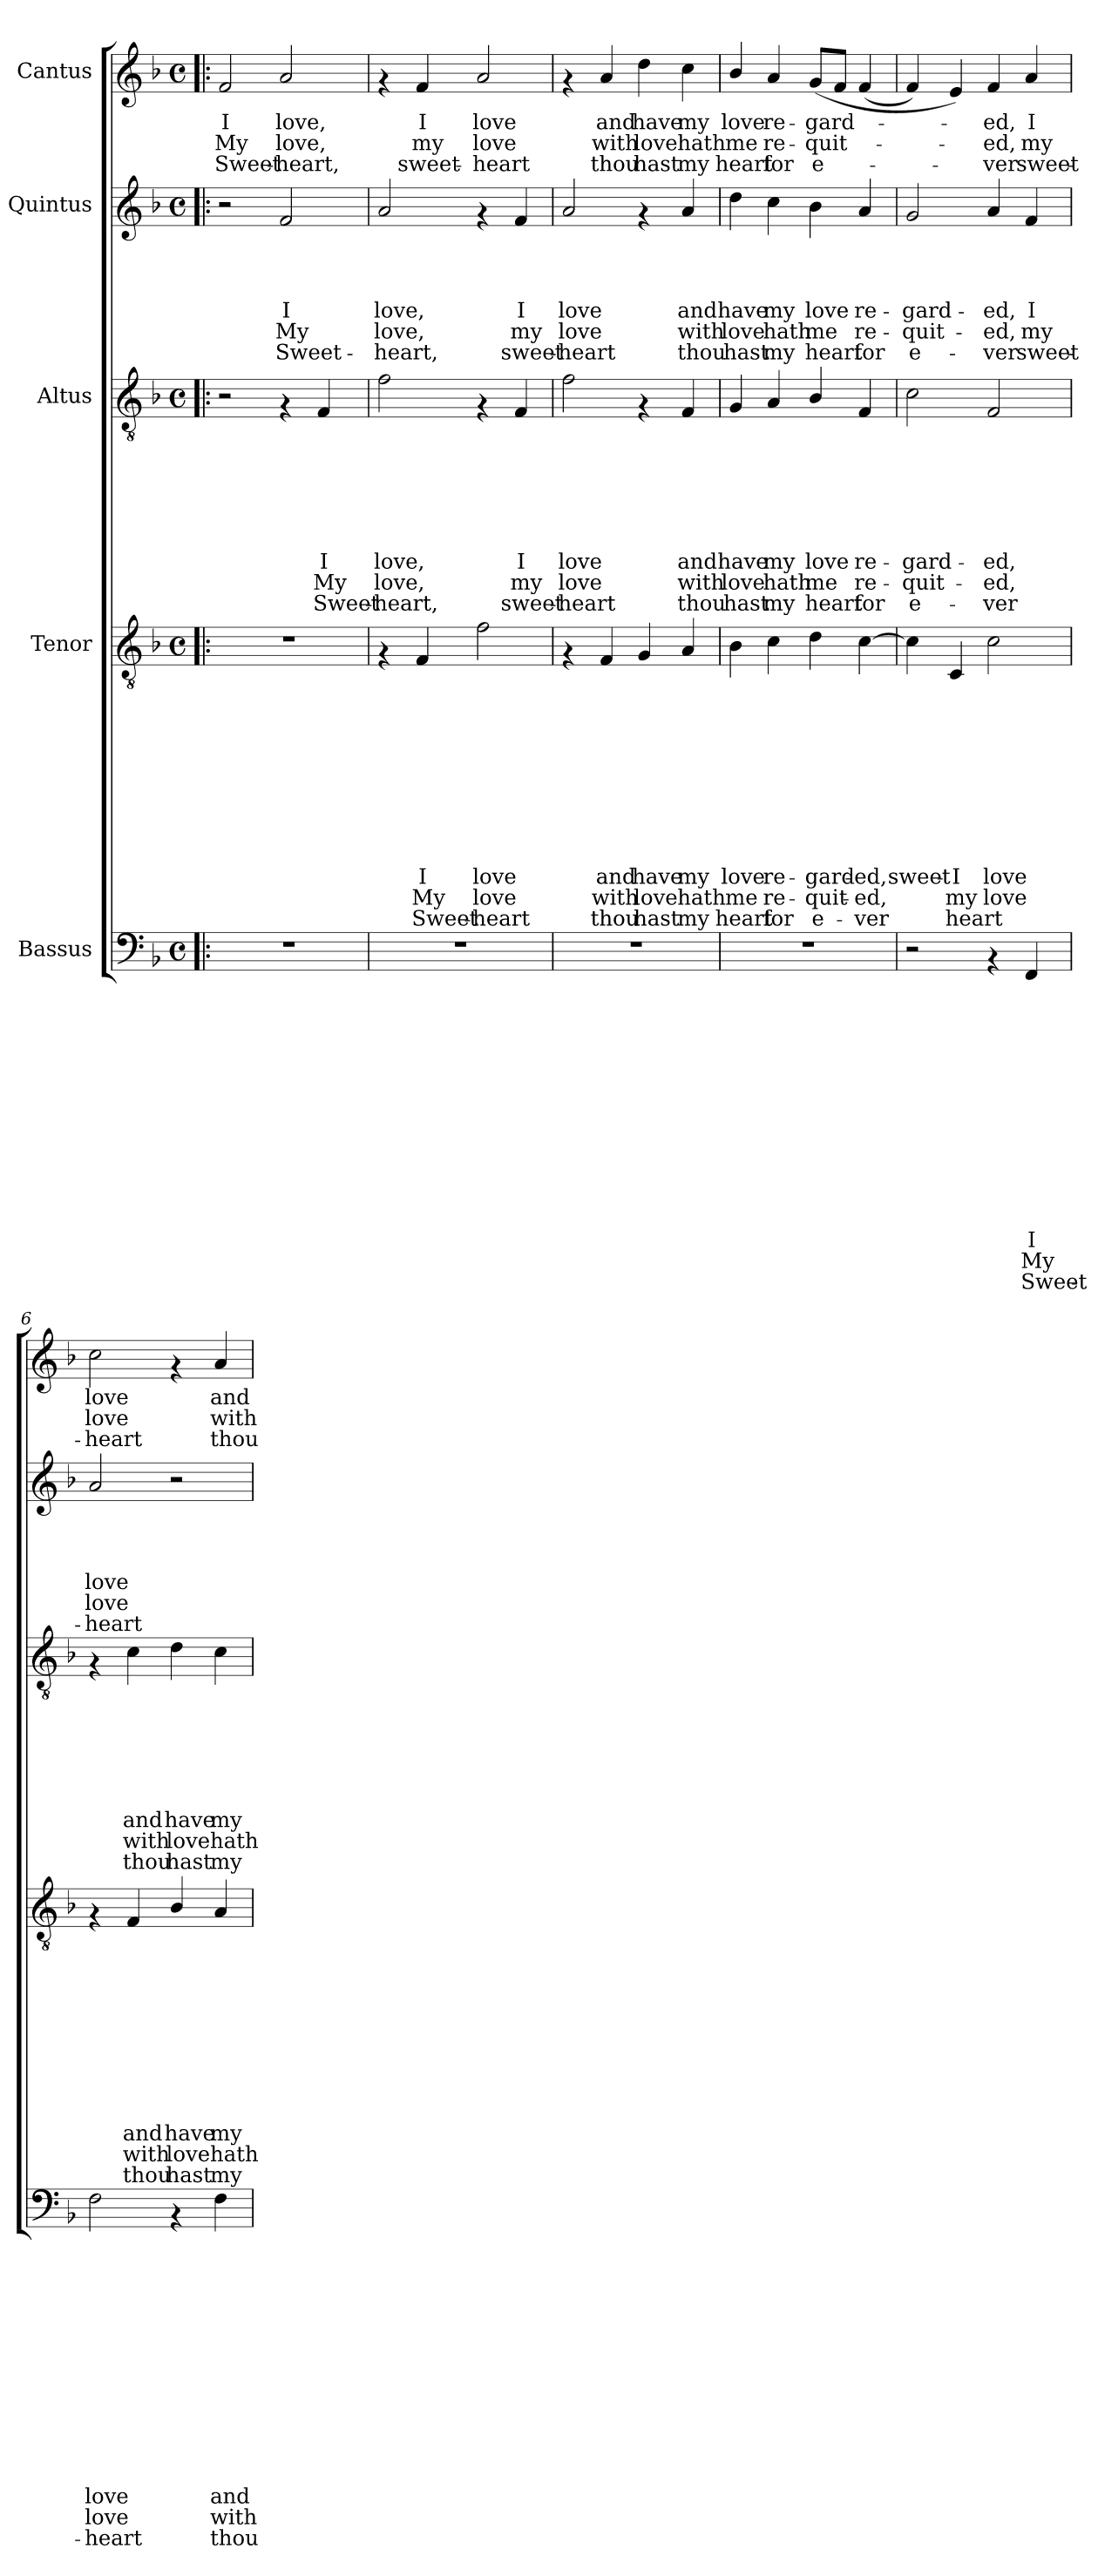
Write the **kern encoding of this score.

**kern	**text	**text	**text	**text	**text	**text	**text	**text	**text	**text	**text	**text	**text	**text	**text	**kern	**text	**text	**text	**text	**text	**text	**text	**text	**text	**text	**text	**text	**kern	**text	**text	**text	**text	**text	**text	**text	**text	**text	**kern	**text	**text	**text	**text	**text	**text	**kern	**text	**text	**text
*part5	*part5	*part5	*part5	*part5	*part5	*part5	*part5	*part5	*part5	*part5	*part5	*part5	*part5	*part5	*part5	*part4	*part4	*part4	*part4	*part4	*part4	*part4	*part4	*part4	*part4	*part4	*part4	*part4	*part3	*part3	*part3	*part3	*part3	*part3	*part3	*part3	*part3	*part3	*part2	*part2	*part2	*part2	*part2	*part2	*part2	*part1	*part1	*part1	*part1
*staff5	*staff5	*staff5	*staff5	*staff5	*staff5	*staff5	*staff5	*staff5	*staff5	*staff5	*staff5	*staff5	*staff5	*staff5	*staff5	*staff4	*staff4	*staff4	*staff4	*staff4	*staff4	*staff4	*staff4	*staff4	*staff4	*staff4	*staff4	*staff4	*staff3	*staff3	*staff3	*staff3	*staff3	*staff3	*staff3	*staff3	*staff3	*staff3	*staff2	*staff2	*staff2	*staff2	*staff2	*staff2	*staff2	*staff1	*staff1	*staff1	*staff1
*I"Bassus	*	*	*	*	*	*	*	*	*	*	*	*	*	*	*	*I"Tenor	*	*	*	*	*	*	*	*	*	*	*	*	*I"Altus	*	*	*	*	*	*	*	*	*	*I"Quintus	*	*	*	*	*	*	*I"Cantus	*	*	*
*clefF4	*	*	*	*	*	*	*	*	*	*	*	*	*	*	*	*clefGv2	*	*	*	*	*	*	*	*	*	*	*	*	*clefGv2	*	*	*	*	*	*	*	*	*	*clefG2	*	*	*	*	*	*	*clefG2	*	*	*
*k[b-]	*	*	*	*	*	*	*	*	*	*	*	*	*	*	*	*k[b-]	*	*	*	*	*	*	*	*	*	*	*	*	*k[b-]	*	*	*	*	*	*	*	*	*	*k[b-]	*	*	*	*	*	*	*k[b-]	*	*	*
*F:	*	*	*	*	*	*	*	*	*	*	*	*	*	*	*	*F:	*	*	*	*	*	*	*	*	*	*	*	*	*F:	*	*	*	*	*	*	*	*	*	*F:	*	*	*	*	*	*	*F:	*	*	*
*M4/4	*	*	*	*	*	*	*	*	*	*	*	*	*	*	*	*M4/4	*	*	*	*	*	*	*	*	*	*	*	*	*M4/4	*	*	*	*	*	*	*	*	*	*M4/4	*	*	*	*	*	*	*M4/4	*	*	*
*met(c)	*	*	*	*	*	*	*	*	*	*	*	*	*	*	*	*met(c)	*	*	*	*	*	*	*	*	*	*	*	*	*met(c)	*	*	*	*	*	*	*	*	*	*met(c)	*	*	*	*	*	*	*met(c)	*	*	*
=1!|:	=1!|:	=1!|:	=1!|:	=1!|:	=1!|:	=1!|:	=1!|:	=1!|:	=1!|:	=1!|:	=1!|:	=1!|:	=1!|:	=1!|:	=1!|:	=1!|:	=1!|:	=1!|:	=1!|:	=1!|:	=1!|:	=1!|:	=1!|:	=1!|:	=1!|:	=1!|:	=1!|:	=1!|:	=1!|:	=1!|:	=1!|:	=1!|:	=1!|:	=1!|:	=1!|:	=1!|:	=1!|:	=1!|:	=1!|:	=1!|:	=1!|:	=1!|:	=1!|:	=1!|:	=1!|:	=1!|:	=1!|:	=1!|:	=1!|:
!	!	!	!	!	!	!	!	!	!	!	!	!	!	!	!	!	!	!	!	!	!	!	!	!	!	!	!	!	!	!	!	!	!	!	!	!	!	!	!	!	!	!	!	!	!	!	!LO:LY:b	!LO:LY:b	!LO:LY:b
1r	.	.	.	.	.	.	.	.	.	.	.	.	.	.	.	1r	.	.	.	.	.	.	.	.	.	.	.	.	2r	.	.	.	.	.	.	.	.	.	2r	.	.	.	.	.	.	2f/	I	My	Sweet-
!	!	!	!	!	!	!	!	!	!	!	!	!	!	!	!	!	!	!	!	!	!	!	!	!	!	!	!	!	!	!	!	!	!	!	!	!	!	!	!	!	!	!	!LO:LY:b	!LO:LY:b	!LO:LY:b	!	!LO:LY:b	!LO:LY:b	!LO:LY:b
.	.	.	.	.	.	.	.	.	.	.	.	.	.	.	.	.	.	.	.	.	.	.	.	.	.	.	.	.	4rF	.	.	.	.	.	.	.	.	.	2f/	.	.	.	I	My	Sweet-	2a/	love,	love,	-heart,
!	!	!	!	!	!	!	!	!	!	!	!	!	!	!	!	!	!	!	!	!	!	!	!	!	!	!	!	!	!	!	!	!	!	!	!	!LO:LY:b	!LO:LY:b	!LO:LY:b	!	!	!	!	!	!	!	!	!	!	!
.	.	.	.	.	.	.	.	.	.	.	.	.	.	.	.	.	.	.	.	.	.	.	.	.	.	.	.	.	4F/	.	.	.	.	.	.	I	My	Sweet-	.	.	.	.	.	.	.	.	.	.	.
=2	=2	=2	=2	=2	=2	=2	=2	=2	=2	=2	=2	=2	=2	=2	=2	=2	=2	=2	=2	=2	=2	=2	=2	=2	=2	=2	=2	=2	=2	=2	=2	=2	=2	=2	=2	=2	=2	=2	=2	=2	=2	=2	=2	=2	=2	=2	=2	=2	=2
!	!	!	!	!	!	!	!	!	!	!	!	!	!	!	!	!	!	!	!	!	!	!	!	!	!	!	!	!	!	!	!	!	!	!	!	!LO:LY:b	!LO:LY:b	!LO:LY:b	!	!	!	!	!LO:LY:b	!LO:LY:b	!LO:LY:b	!	!	!	!
1r	.	.	.	.	.	.	.	.	.	.	.	.	.	.	.	4rF	.	.	.	.	.	.	.	.	.	.	.	.	2f\	.	.	.	.	.	.	love,	love,	-heart,	2a/	.	.	.	love,	love,	-heart,	4rf	.	.	.
!	!	!	!	!	!	!	!	!	!	!	!	!	!	!	!	!	!	!	!	!	!	!	!	!	!	!LO:LY:b	!LO:LY:b	!LO:LY:b	!	!	!	!	!	!	!	!	!	!	!	!	!	!	!	!	!	!	!LO:LY:b	!LO:LY:b	!LO:LY:b
.	.	.	.	.	.	.	.	.	.	.	.	.	.	.	.	4F/	.	.	.	.	.	.	.	.	.	I	My	Sweet-	.	.	.	.	.	.	.	.	.	.	.	.	.	.	.	.	.	4f/	I	my	sweet-
!	!	!	!	!	!	!	!	!	!	!	!	!	!	!	!	!	!	!	!	!	!	!	!	!	!	!LO:LY:b	!LO:LY:b	!LO:LY:b	!	!	!	!	!	!	!	!	!	!	!	!	!	!	!	!	!	!	!LO:LY:b	!LO:LY:b	!LO:LY:b
.	.	.	.	.	.	.	.	.	.	.	.	.	.	.	.	2f\	.	.	.	.	.	.	.	.	.	love	love	-heart	4rF	.	.	.	.	.	.	.	.	.	4rf	.	.	.	.	.	.	2a/	love	love	-heart
!	!	!	!	!	!	!	!	!	!	!	!	!	!	!	!	!	!	!	!	!	!	!	!	!	!	!	!	!	!	!	!	!	!	!	!	!LO:LY:b	!LO:LY:b	!LO:LY:b	!	!	!	!	!LO:LY:b	!LO:LY:b	!LO:LY:b	!	!	!	!
.	.	.	.	.	.	.	.	.	.	.	.	.	.	.	.	.	.	.	.	.	.	.	.	.	.	.	.	.	4F/	.	.	.	.	.	.	I	my	sweet-	4f/	.	.	.	I	my	sweet-	.	.	.	.
=3	=3	=3	=3	=3	=3	=3	=3	=3	=3	=3	=3	=3	=3	=3	=3	=3	=3	=3	=3	=3	=3	=3	=3	=3	=3	=3	=3	=3	=3	=3	=3	=3	=3	=3	=3	=3	=3	=3	=3	=3	=3	=3	=3	=3	=3	=3	=3	=3	=3
!	!	!	!	!	!	!	!	!	!	!	!	!	!	!	!	!	!	!	!	!	!	!	!	!	!	!	!	!	!	!	!	!	!	!	!	!LO:LY:b	!LO:LY:b	!LO:LY:b	!	!	!	!	!LO:LY:b	!LO:LY:b	!LO:LY:b	!	!	!	!
1r	.	.	.	.	.	.	.	.	.	.	.	.	.	.	.	4rF	.	.	.	.	.	.	.	.	.	.	.	.	2f\	.	.	.	.	.	.	love	love	-heart	2a/	.	.	.	love	love	-heart	4rf	.	.	.
!	!	!	!	!	!	!	!	!	!	!	!	!	!	!	!	!	!	!	!	!	!	!	!	!	!	!LO:LY:b	!LO:LY:b	!LO:LY:b	!	!	!	!	!	!	!	!	!	!	!	!	!	!	!	!	!	!	!LO:LY:b	!LO:LY:b	!LO:LY:b
.	.	.	.	.	.	.	.	.	.	.	.	.	.	.	.	4F/	.	.	.	.	.	.	.	.	.	and	with	thou	.	.	.	.	.	.	.	.	.	.	.	.	.	.	.	.	.	4a/	and	with	thou
!	!	!	!	!	!	!	!	!	!	!	!	!	!	!	!	!	!	!	!	!	!	!	!	!	!	!LO:LY:b	!LO:LY:b	!LO:LY:b	!	!	!	!	!	!	!	!	!	!	!	!	!	!	!	!	!	!	!LO:LY:b	!LO:LY:b	!LO:LY:b
.	.	.	.	.	.	.	.	.	.	.	.	.	.	.	.	4G/	.	.	.	.	.	.	.	.	.	have	love	hast	4rF	.	.	.	.	.	.	.	.	.	4rf	.	.	.	.	.	.	4dd\	have	love	hast
!	!	!	!	!	!	!	!	!	!	!	!	!	!	!	!	!	!	!	!	!	!	!	!	!	!	!LO:LY:b	!LO:LY:b	!LO:LY:b	!	!	!	!	!	!	!	!LO:LY:b	!LO:LY:b	!LO:LY:b	!	!	!	!	!LO:LY:b	!LO:LY:b	!LO:LY:b	!	!LO:LY:b	!LO:LY:b	!LO:LY:b
.	.	.	.	.	.	.	.	.	.	.	.	.	.	.	.	4A/	.	.	.	.	.	.	.	.	.	my	hath	my	4F/	.	.	.	.	.	.	and	with	thou	4a/	.	.	.	and	with	thou	4cc\	my	hath	my
=4	=4	=4	=4	=4	=4	=4	=4	=4	=4	=4	=4	=4	=4	=4	=4	=4	=4	=4	=4	=4	=4	=4	=4	=4	=4	=4	=4	=4	=4	=4	=4	=4	=4	=4	=4	=4	=4	=4	=4	=4	=4	=4	=4	=4	=4	=4	=4	=4	=4
!	!	!	!	!	!	!	!	!	!	!	!	!	!	!	!	!	!	!	!	!	!	!	!	!	!	!LO:LY:b	!LO:LY:b	!LO:LY:b	!	!	!	!	!	!	!	!LO:LY:b	!LO:LY:b	!LO:LY:b	!	!	!	!	!LO:LY:b	!LO:LY:b	!LO:LY:b	!	!LO:LY:b	!LO:LY:b	!LO:LY:b
1r	.	.	.	.	.	.	.	.	.	.	.	.	.	.	.	4B-\	.	.	.	.	.	.	.	.	.	love	me	heart	4G/	.	.	.	.	.	.	have	love	hast	4dd\	.	.	.	have	love	hast	4b-/	love	me	heart
!	!	!	!	!	!	!	!	!	!	!	!	!	!	!	!	!	!	!	!	!	!	!	!	!	!	!LO:LY:b	!LO:LY:b	!LO:LY:b	!	!	!	!	!	!	!	!LO:LY:b	!LO:LY:b	!LO:LY:b	!	!	!	!	!LO:LY:b	!LO:LY:b	!LO:LY:b	!	!LO:LY:b	!LO:LY:b	!LO:LY:b
.	.	.	.	.	.	.	.	.	.	.	.	.	.	.	.	4c\	.	.	.	.	.	.	.	.	.	re-	re-	for	4A/	.	.	.	.	.	.	my	hath	my	4cc\	.	.	.	my	hath	my	4a/	re-	re-	for
!	!	!	!	!	!	!	!	!	!	!	!	!	!	!	!	!	!	!	!	!	!	!	!	!	!	!LO:LY:b	!LO:LY:b	!LO:LY:b	!	!	!	!	!	!	!	!LO:LY:b	!LO:LY:b	!LO:LY:b	!	!	!	!	!LO:LY:b	!LO:LY:b	!LO:LY:b	!	!LO:LY:b	!LO:LY:b	!LO:LY:b
.	.	.	.	.	.	.	.	.	.	.	.	.	.	.	.	4d\	.	.	.	.	.	.	.	.	.	-gard-	-quit-	e-	4B-/	.	.	.	.	.	.	love	me	heart	4b-\	.	.	.	love	me	heart	(<8g/L	-gard-	-quit-	e-
.	.	.	.	.	.	.	.	.	.	.	.	.	.	.	.	.	.	.	.	.	.	.	.	.	.	.	.	.	.	.	.	.	.	.	.	.	.	.	.	.	.	.	.	.	.	8f/J	.	.	.
!	!	!	!	!	!	!	!	!	!	!	!	!	!	!	!	!	!	!	!	!	!	!	!	!	!	!LO:LY:b	!LO:LY:b	!LO:LY:b	!	!	!	!	!	!	!	!LO:LY:b	!LO:LY:b	!LO:LY:b	!	!	!	!	!LO:LY:b	!LO:LY:b	!LO:LY:b	!	!	!	!
.	.	.	.	.	.	.	.	.	.	.	.	.	.	.	.	[<4c\	.	.	.	.	.	.	.	.	.	-ed,	-ed,	-ver	4F/	.	.	.	.	.	.	re-	re-	for	4a/	.	.	.	re-	re-	for	(<4f/	.	.	.
!!LO:LB:g=z
=5	=5	=5	=5	=5	=5	=5	=5	=5	=5	=5	=5	=5	=5	=5	=5	=5	=5	=5	=5	=5	=5	=5	=5	=5	=5	=5	=5	=5	=5	=5	=5	=5	=5	=5	=5	=5	=5	=5	=5	=5	=5	=5	=5	=5	=5	=5	=5	=5	=5
!	!	!	!	!	!	!	!	!	!	!	!	!	!	!	!	!	!	!	!	!	!	!	!	!	!	!LO:LY:b	!	!	!	!	!	!	!	!	!	!LO:LY:b	!LO:LY:b	!LO:LY:b	!	!	!	!	!LO:LY:b	!LO:LY:b	!LO:LY:b	!	!	!	!
2r	.	.	.	.	.	.	.	.	.	.	.	.	.	.	.	4c\]	.	.	.	.	.	.	.	.	.	sweet-	.	.	2c\	.	.	.	.	.	.	-gard-	-quit-	e-	2g/	.	.	.	-gard-	-quit-	e-	4f/)	.	.	.
!	!	!	!	!	!	!	!	!	!	!	!	!	!	!	!	!	!	!	!	!	!	!	!	!	!	!LO:LY:b	!LO:LY:b	!LO:LY:b	!	!	!	!	!	!	!	!	!	!	!	!	!	!	!	!	!	!	!	!	!
.	.	.	.	.	.	.	.	.	.	.	.	.	.	.	.	4C/	.	.	.	.	.	.	.	.	.	-I	my	heart	.	.	.	.	.	.	.	.	.	.	.	.	.	.	.	.	.	4e/)	.	.	.
!	!	!	!	!	!	!	!	!	!	!	!	!	!	!	!	!	!	!	!	!	!	!	!	!	!	!LO:LY:b	!LO:LY:b	!	!	!	!	!	!	!	!	!LO:LY:b	!LO:LY:b	!LO:LY:b	!	!	!	!	!LO:LY:b	!LO:LY:b	!LO:LY:b	!	!LO:LY:b	!LO:LY:b	!LO:LY:b
4rAA	.	.	.	.	.	.	.	.	.	.	.	.	.	.	.	2c\	.	.	.	.	.	.	.	.	.	love	love	.	2F/	.	.	.	.	.	.	-ed,	-ed,	-ver	4a/	.	.	.	-ed,	-ed,	-ver	4f/	-ed,	-ed,	-ver
!	!	!	!	!	!	!	!	!	!	!	!	!	!LO:LY:b	!LO:LY:b	!LO:LY:b	!	!	!	!	!	!	!	!	!	!	!	!	!	!	!	!	!	!	!	!	!	!	!	!	!	!	!	!LO:LY:b	!LO:LY:b	!LO:LY:b	!	!LO:LY:b	!LO:LY:b	!LO:LY:b
4FF/	.	.	.	.	.	.	.	.	.	.	.	.	I	My	Sweet-	.	.	.	.	.	.	.	.	.	.	.	.	.	.	.	.	.	.	.	.	.	.	.	4f/	.	.	.	I	my	sweet-	4a/	I	my	sweet-
=6	=6	=6	=6	=6	=6	=6	=6	=6	=6	=6	=6	=6	=6	=6	=6	=6	=6	=6	=6	=6	=6	=6	=6	=6	=6	=6	=6	=6	=6	=6	=6	=6	=6	=6	=6	=6	=6	=6	=6	=6	=6	=6	=6	=6	=6	=6	=6	=6	=6
!	!	!	!	!	!	!	!	!	!	!	!	!	!LO:LY:b	!LO:LY:b	!LO:LY:b	!	!	!	!	!	!	!	!	!	!	!	!	!	!	!	!	!	!	!	!	!	!	!	!	!	!	!	!LO:LY:b	!LO:LY:b	!LO:LY:b	!	!LO:LY:b	!LO:LY:b	!LO:LY:b
2F\	.	.	.	.	.	.	.	.	.	.	.	.	love	love	-heart	4rF	.	.	.	.	.	.	.	.	.	.	.	.	4rF	.	.	.	.	.	.	.	.	.	2a/	.	.	.	love	love	-heart	2cc\	love	love	-heart
!	!	!	!	!	!	!	!	!	!	!	!	!	!	!	!	!	!	!	!	!	!	!	!	!	!	!LO:LY:b	!LO:LY:b	!LO:LY:b	!	!	!	!	!	!	!	!LO:LY:b	!LO:LY:b	!LO:LY:b	!	!	!	!	!	!	!	!	!	!	!
.	.	.	.	.	.	.	.	.	.	.	.	.	.	.	.	4F/	.	.	.	.	.	.	.	.	.	and	with	thou	4c\	.	.	.	.	.	.	and	with	thou	.	.	.	.	.	.	.	.	.	.	.
!	!	!	!	!	!	!	!	!	!	!	!	!	!	!	!	!	!	!	!	!	!	!	!	!	!	!LO:LY:b	!LO:LY:b	!LO:LY:b	!	!	!	!	!	!	!	!LO:LY:b	!LO:LY:b	!LO:LY:b	!	!	!	!	!	!	!	!	!	!	!
4rAA	.	.	.	.	.	.	.	.	.	.	.	.	.	.	.	4B-/	.	.	.	.	.	.	.	.	.	have	love	hast	4d\	.	.	.	.	.	.	have	love	hast	2r	.	.	.	.	.	.	4rf	.	.	.
!	!	!	!	!	!	!	!	!	!	!	!	!	!LO:LY:b	!LO:LY:b	!LO:LY:b	!	!	!	!	!	!	!	!	!	!	!LO:LY:b	!LO:LY:b	!LO:LY:b	!	!	!	!	!	!	!	!LO:LY:b	!LO:LY:b	!LO:LY:b	!	!	!	!	!	!	!	!	!LO:LY:b	!LO:LY:b	!LO:LY:b
4F\	.	.	.	.	.	.	.	.	.	.	.	.	and	with	thou	4A/	.	.	.	.	.	.	.	.	.	my	hath	my	4c\	.	.	.	.	.	.	my	hath	my	.	.	.	.	.	.	.	4a/	and	with	thou
=	=	=	=	=	=	=	=	=	=	=	=	=	=	=	=	=	=	=	=	=	=	=	=	=	=	=	=	=	=	=	=	=	=	=	=	=	=	=	=	=	=	=	=	=	=	=	=	=	=
*-	*-	*-	*-	*-	*-	*-	*-	*-	*-	*-	*-	*-	*-	*-	*-	*-	*-	*-	*-	*-	*-	*-	*-	*-	*-	*-	*-	*-	*-	*-	*-	*-	*-	*-	*-	*-	*-	*-	*-	*-	*-	*-	*-	*-	*-	*-	*-	*-	*-
